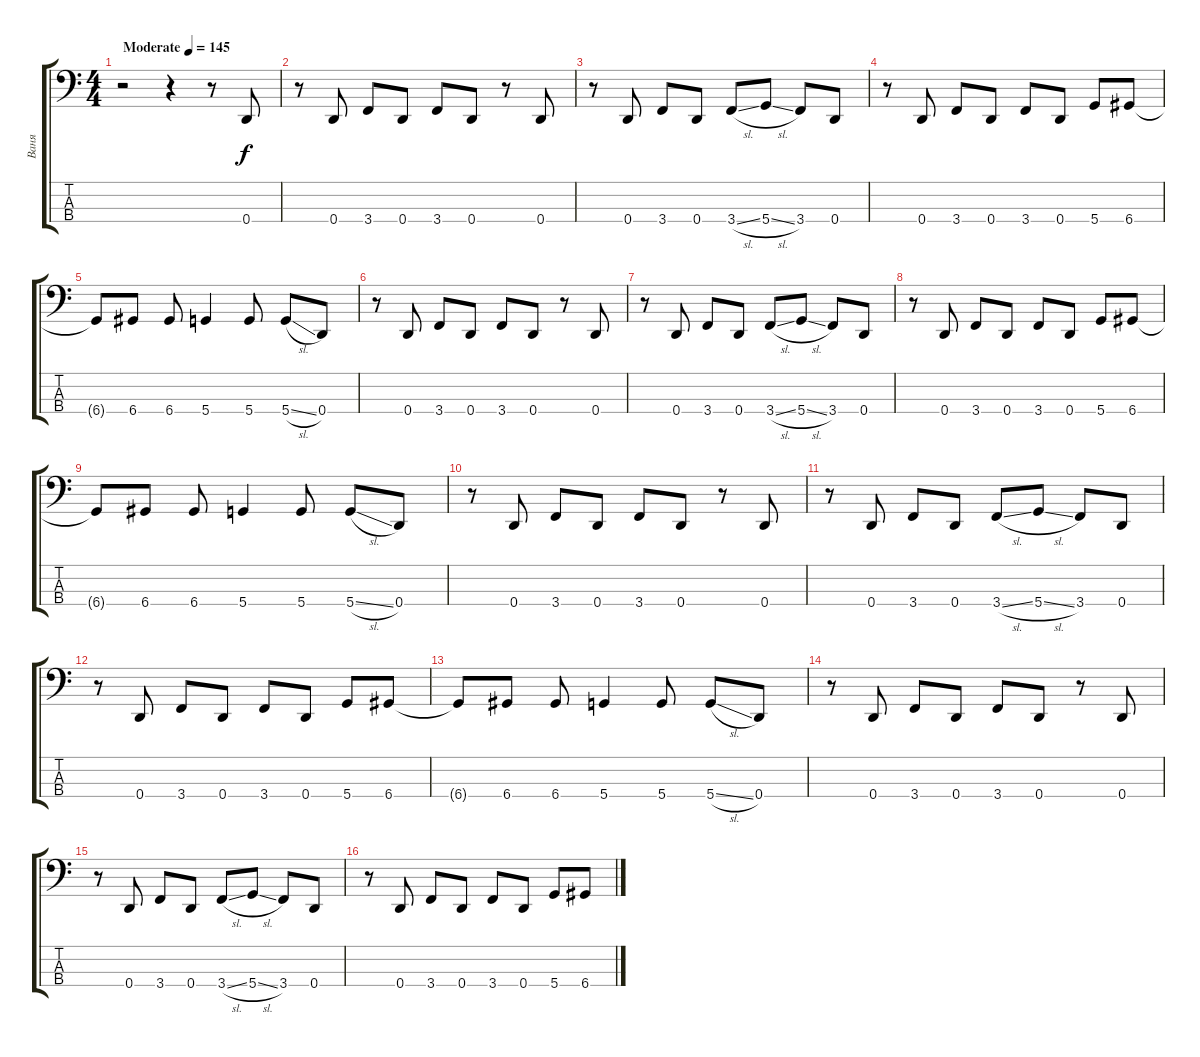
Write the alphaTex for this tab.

\track ("Ваня" "Ваня") {instrument electricbasspick}
\staff {score tabs}
\tuning (G2 D2 A1 D1) {hide}
\ts (4 4)
\tempo (145 "Moderate")
\clef f4
\ks c
r.2{dy f instrument electricbasspick} r.4 r.8 0.4.8 |
r.8 0.4.8 3.4.8 0.4.8 3.4.8 0.4.8 r.8 0.4.8 |
r.8 0.4.8 3.4.8 0.4.8 3.4{sl}.8 5.4{sl}.8 3.4.8 0.4.8 |
r.8 0.4.8 3.4.8 0.4.8 3.4.8 0.4.8 5.4.8 6.4.8 |
6.4{t}.8 6.4.8 6.4.8 5.4.4 5.4.8 5.4{sl}.8 0.4.8 |
r.8 0.4.8 3.4.8 0.4.8 3.4.8 0.4.8 r.8 0.4.8 |
r.8 0.4.8 3.4.8 0.4.8 3.4{sl}.8 5.4{sl}.8 3.4.8 0.4.8 |
r.8 0.4.8 3.4.8 0.4.8 3.4.8 0.4.8 5.4.8 6.4.8 |
6.4{t}.8 6.4.8 6.4.8 5.4.4 5.4.8 5.4{sl}.8 0.4.8 |
r.8 0.4.8 3.4.8 0.4.8 3.4.8 0.4.8 r.8 0.4.8 |
r.8 0.4.8 3.4.8 0.4.8 3.4{sl}.8 5.4{sl}.8 3.4.8 0.4.8 |
r.8 0.4.8 3.4.8 0.4.8 3.4.8 0.4.8 5.4.8 6.4.8 |
6.4{t}.8 6.4.8 6.4.8 5.4.4 5.4.8 5.4{sl}.8 0.4.8 |
r.8 0.4.8 3.4.8 0.4.8 3.4.8 0.4.8 r.8 0.4.8 |
r.8 0.4.8 3.4.8 0.4.8 3.4{sl}.8 5.4{sl}.8 3.4.8 0.4.8 |
r.8 0.4.8 3.4.8 0.4.8 3.4.8 0.4.8 5.4.8 6.4.8
